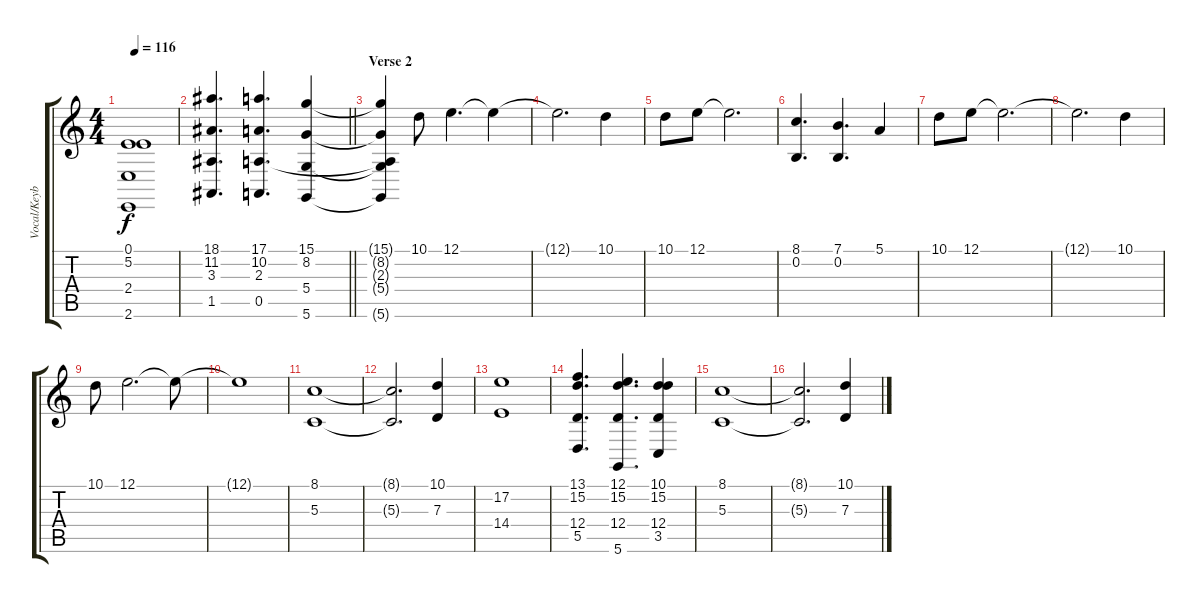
\track ("Vocal/Keyboard Synth" "Vocal/Keyb") {instrument lead6voice}
\staff {score tabs}
\tuning (E4 B3 G3 D3 A2 D2) {hide}
\ts (4 4)
\tempo 116
\clef g2
\ks c
(0.1 5.2 2.4 2.6).1{dy f} |
\barLineRight lightlight
(18.1 11.2 3.3 1.5).4{d} (17.1 10.2 2.3 0.5).4{d} (15.1 8.2 5.4 5.6).4 |
\section ("" "Verse 2")
(15.1{t} 8.2{t} 2.3{t} 5.4{t} 5.6{t}).4 10.1.8 12.1.4{d} 12.1{t}.4 |
12.1{t}.2{d} 10.1.4 |
10.1.8 12.1.8 12.1{t}.2{d} |
(8.1 0.2).4{d} (7.1 0.2).4{d} 5.1.4 |
10.1.8 12.1.8 12.1{t}.2{d} |
12.1{t}.2{d} 10.1.4 |
10.1.8 12.1.2{d} 12.1{t}.8 |
12.1{t}.1 |
(8.1 5.3).1{instrument choiraahs} |
(8.1{t} 5.3{t}).2{d} (10.1 7.3).4 |
(17.2 14.4).1 |
(13.1 15.2 12.4 5.5).4{d} (12.1 15.2 12.4 5.6).4{d} (10.1 15.2 12.4 3.5).4 |
(8.1 5.3).1 |
(8.1{t} 5.3{t}).2{d} (10.1 7.3).4
